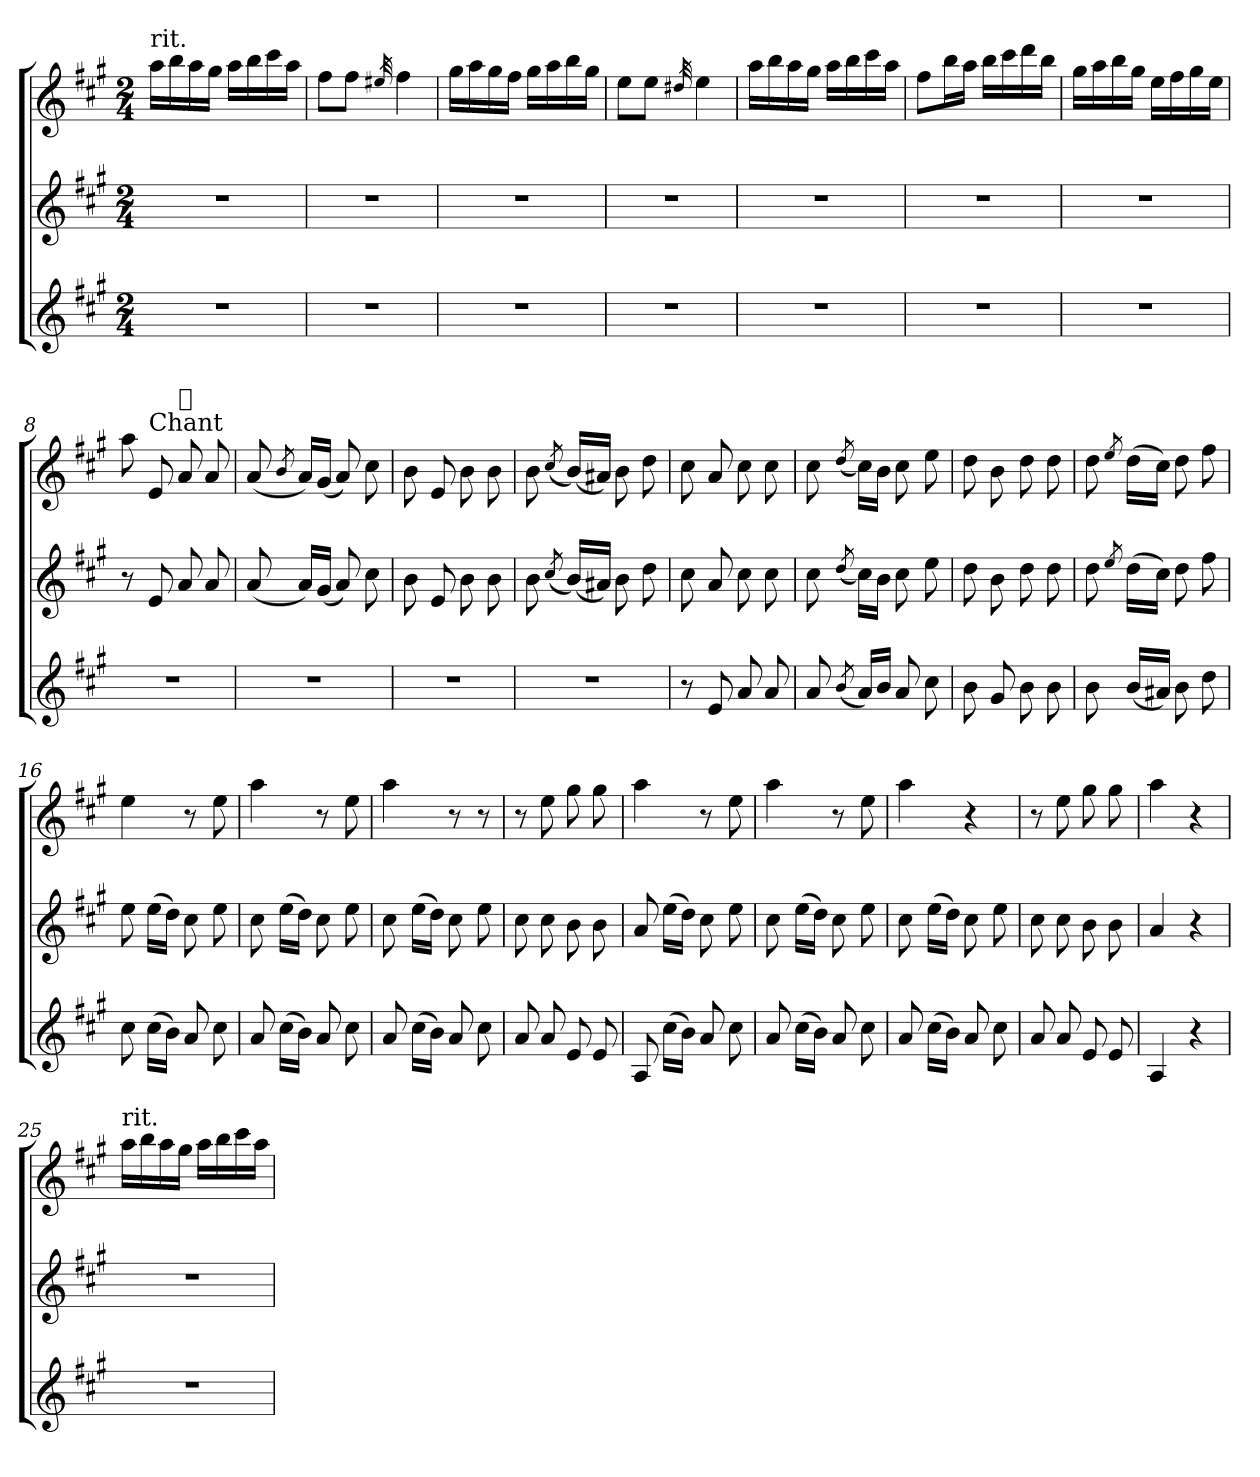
**kern	**kern	**kern
*part3	*part2	*part1
*staff3	*staff2	*staff1
*clefG2	*clefG2	*clefG2
*k[f#c#g#]	*k[f#c#g#]	*k[f#c#g#]
*A:	*A:	*A:
*M2/4	*M2/4	*M2/4
=1	=1	=1
!	!	!LO:TX:a:t=rit.
2r	2r	16aa\LL
.	.	16bb\
.	.	16aa\
.	.	16gg#\JJ
.	.	16aa\LL
.	.	16bb\
.	.	16ccc#\
.	.	16aa\JJ
=2	=2	=2
2r	2r	8ff#\L
.	.	8ff#\J
.	.	32qee#X/
.	.	4ff#\
=3	=3	=3
2r	2r	16gg#\LL
.	.	16aa\
.	.	16gg#\
.	.	16ff#\JJ
.	.	16gg#\LL
.	.	16aa\
.	.	16bb\
.	.	16gg#\JJ
=4	=4	=4
2r	2r	8ee\L
.	.	8ee\J
.	.	32qdd#X/
.	.	4ee\
=5	=5	=5
2r	2r	16aa\LL
.	.	16bb\
.	.	16aa\
.	.	16gg#\JJ
.	.	16aa\LL
.	.	16bb\
.	.	16ccc#\
.	.	16aa\JJ
!!LO:LB:g=z
=6	=6	=6
2r	2r	8ff#\L
.	.	16bb\L
.	.	16aa\JJ
.	.	16bb\LL
.	.	16ccc#\
.	.	16ddd\
.	.	16bb\JJ
=7	=7	=7
2r	2r	16gg#\LL
.	.	16aa\
.	.	16bb\
.	.	16gg#\JJ
.	.	16ee\LL
.	.	16ff#\
.	.	16gg#\
.	.	16ee\JJ
=8	=8	=8
2r	8r	8aa\
!	!	!LO:TX:a:t=Chant
.	8e/	8e/
!	!	!LO:TX:a:t=𝄋
.	8a/	8a/
.	8a/	8a/
=9	=9	=9
2r	(<8a/	(<8a/
.	.	8qb/
.	16a/LL)	16a/LL)
.	(<16g#/JJ	(<16g#/JJ
.	8a/)	8a/)
.	8cc#\	8cc#\
=10	=10	=10
2r	8b\	8b\
.	8e/	8e/
.	8b\	8b\
.	8b\	8b\
=11	=11	=11
2r	8b\	8b\
.	(<8qcc#/	(<8qcc#/
.	(<16b/LL)	(<16b/LL)
.	16a#X/JJ)	16a#X/JJ)
.	8b\	8b\
.	8dd\	8dd\
!!LO:PB:g=z
=12	=12	=12
8r	8cc#\	8cc#\
8e/	8a/	8a/
8a/	8cc#\	8cc#\
8a/	8cc#\	8cc#\
=13	=13	=13
8a/	8cc#\	8cc#\
(<8qb/	(<8qdd/	(<8qdd/
16a/LL)	16cc#\LL)	16cc#\LL)
16b/JJ	16b\JJ	16b\JJ
8a/	8cc#\	8cc#\
8cc#\	8ee\	8ee\
=14	=14	=14
8b\	8dd\	8dd\
8g#/	8b\	8b\
8b\	8dd\	8dd\
8b\	8dd\	8dd\
=15	=15	=15
8b\	8dd\	8dd\
.	8qee/	8qee/
(<16b/LL	(>16dd\LL	(>16dd\LL
16a#X/JJ)	16cc#\JJ)	16cc#\JJ)
8b\	8dd\	8dd\
8dd\	8ff#\	8ff#\
=16	=16	=16
8cc#\	8ee\	4ee\
(>16cc#\LL	(>16ee\LL	.
16b\JJ)	16dd\JJ)	.
8a/	8cc#\	8r
8cc#\	8ee\	8ee\
=17	=17	=17
8a/	8cc#\	4aa\
(>16cc#\LL	(>16ee\LL	.
16b\JJ)	16dd\JJ)	.
8a/	8cc#\	8r
8cc#\	8ee\	8ee\
=18	=18	=18
8a/	8cc#\	4aa\
(>16cc#\LL	(>16ee\LL	.
16b\JJ)	16dd\JJ)	.
8a/	8cc#\	8r
8cc#\	8ee\	8r
!!LO:LB:g=z
=19	=19	=19
8a/	8cc#\	8r
8a/	8cc#\	8ee\
8e/	8b\	8gg#\
8e/	8b\	8gg#\
=20	=20	=20
8A/	8a/	4aa\
(>16cc#\LL	(>16ee\LL	.
16b\JJ)	16dd\JJ)	.
8a/	8cc#\	8r
8cc#\	8ee\	8ee\
=21	=21	=21
8a/	8cc#\	4aa\
(>16cc#\LL	(>16ee\LL	.
16b\JJ)	16dd\JJ)	.
8a/	8cc#\	8r
8cc#\	8ee\	8ee\
=22	=22	=22
8a/	8cc#\	4aa\
(>16cc#\LL	(>16ee\LL	.
16b\JJ)	16dd\JJ)	.
8a/	8cc#\	4r
8cc#\	8ee\	.
=23	=23	=23
8a/	8cc#\	8r
8a/	8cc#\	8ee\
8e/	8b\	8gg#\
8e/	8b\	8gg#\
=24	=24	=24
4A/	4a/	4aa\
4r	4r	4r
=25	=25	=25
!	!	!LO:TX:a:t=rit.
2r	2r	16aa\LL
.	.	16bb\
.	.	16aa\
.	.	16gg#\JJ
.	.	16aa\LL
.	.	16bb\
.	.	16ccc#\
.	.	16aa\JJ
=	=	=
*-	*-	*-
